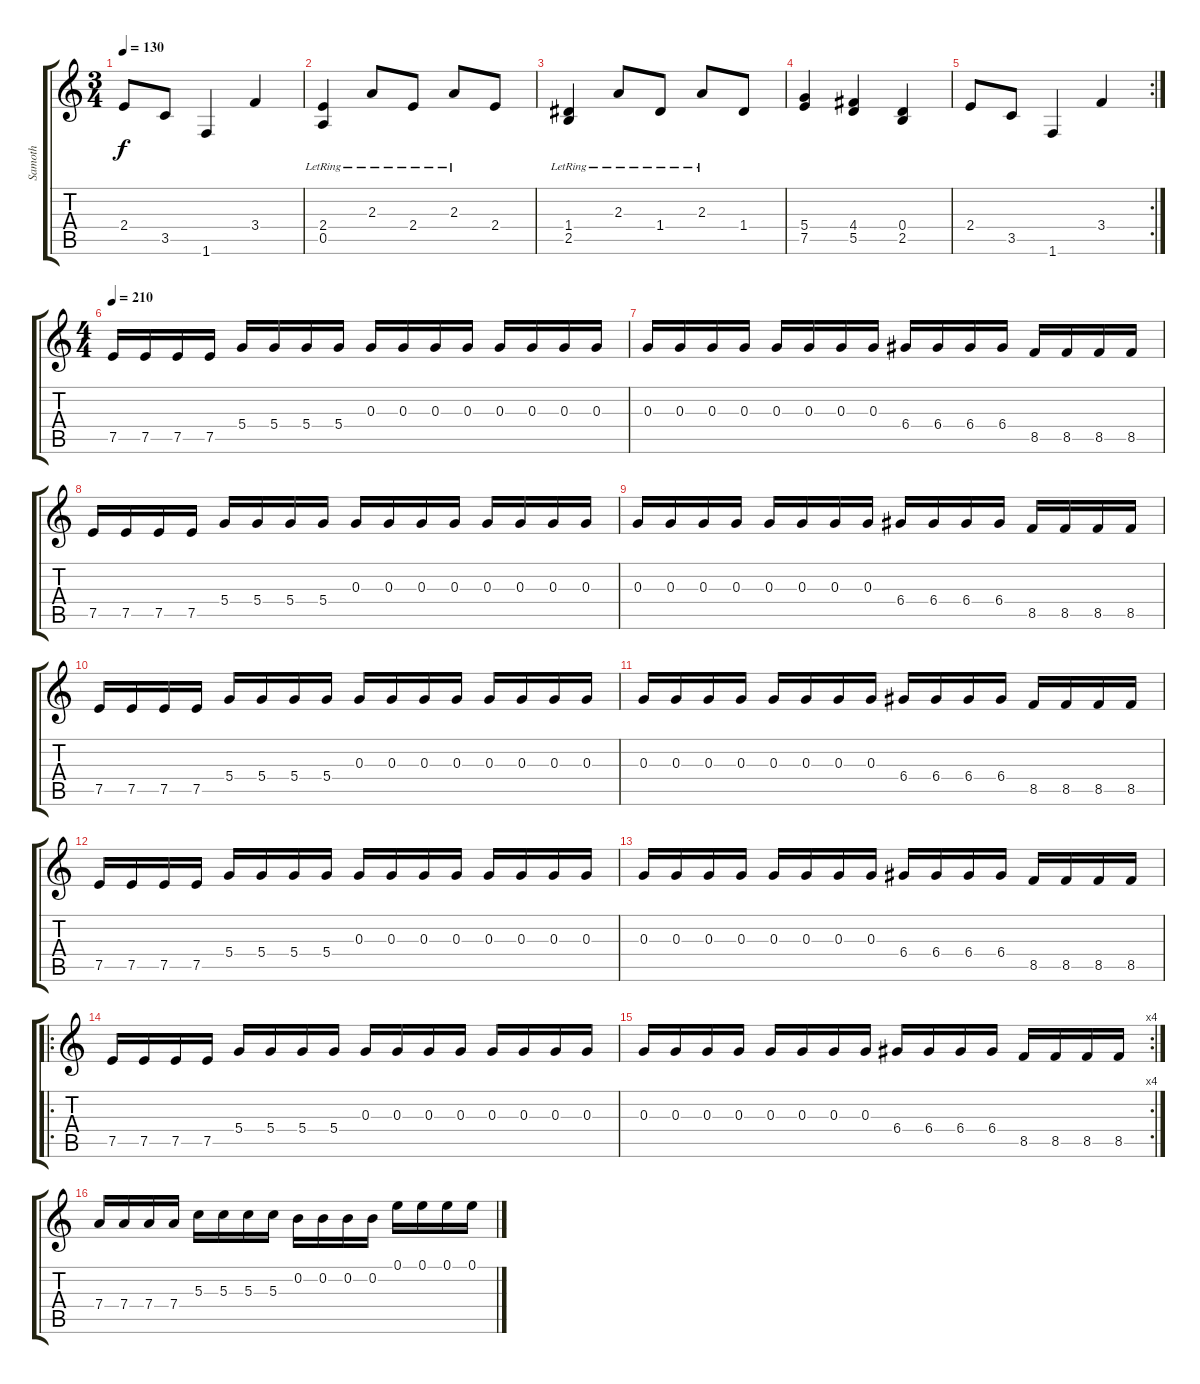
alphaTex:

\track ("Samoth" "Samoth") {instrument distortionguitar}
\staff {score tabs}
\tuning (E4 B3 G3 D3 A2 E2) {hide}
\ts (3 4)
\tempo 130
\clef g2
\ks c
2.4.8{dy f} 3.5.8 1.6.4 3.4.4 |
(2.4{lr} 0.5{lr}).4 2.3{lr}.8 2.4{lr}.8 2.3{lr}.8 2.4.8 |
(1.4{lr} 2.5{lr}).4 2.3{lr}.8 1.4{lr}.8 2.3{lr}.8 1.4.8 |
(5.4 7.5).4 (4.4 5.5).4 (0.4 2.5).4 |
\rc 2
2.4.8 3.5.8 1.6.4 3.4.4 |
\ts (4 4)
\tempo 210
7.5.16 7.5.16 7.5.16 7.5.16 5.4.16 5.4.16 5.4.16 5.4.16 0.3.16 0.3.16 0.3.16 0.3.16 0.3.16 0.3.16 0.3.16 0.3.16 |
0.3.16 0.3.16 0.3.16 0.3.16 0.3.16 0.3.16 0.3.16 0.3.16 6.4.16 6.4.16 6.4.16 6.4.16 8.5.16 8.5.16 8.5.16 8.5.16 |
7.5.16 7.5.16 7.5.16 7.5.16 5.4.16 5.4.16 5.4.16 5.4.16 0.3.16 0.3.16 0.3.16 0.3.16 0.3.16 0.3.16 0.3.16 0.3.16 |
0.3.16 0.3.16 0.3.16 0.3.16 0.3.16 0.3.16 0.3.16 0.3.16 6.4.16 6.4.16 6.4.16 6.4.16 8.5.16 8.5.16 8.5.16 8.5.16 |
7.5.16 7.5.16 7.5.16 7.5.16 5.4.16 5.4.16 5.4.16 5.4.16 0.3.16 0.3.16 0.3.16 0.3.16 0.3.16 0.3.16 0.3.16 0.3.16 |
0.3.16 0.3.16 0.3.16 0.3.16 0.3.16 0.3.16 0.3.16 0.3.16 6.4.16 6.4.16 6.4.16 6.4.16 8.5.16 8.5.16 8.5.16 8.5.16 |
7.5.16 7.5.16 7.5.16 7.5.16 5.4.16 5.4.16 5.4.16 5.4.16 0.3.16 0.3.16 0.3.16 0.3.16 0.3.16 0.3.16 0.3.16 0.3.16 |
0.3.16 0.3.16 0.3.16 0.3.16 0.3.16 0.3.16 0.3.16 0.3.16 6.4.16 6.4.16 6.4.16 6.4.16 8.5.16 8.5.16 8.5.16 8.5.16 |
\ro
7.5.16 7.5.16 7.5.16 7.5.16 5.4.16 5.4.16 5.4.16 5.4.16 0.3.16 0.3.16 0.3.16 0.3.16 0.3.16 0.3.16 0.3.16 0.3.16 |
\rc 4
0.3.16 0.3.16 0.3.16 0.3.16 0.3.16 0.3.16 0.3.16 0.3.16 6.4.16 6.4.16 6.4.16 6.4.16 8.5.16 8.5.16 8.5.16 8.5.16 |
7.4.16 7.4.16 7.4.16 7.4.16 5.3.16 5.3.16 5.3.16 5.3.16 0.2.16 0.2.16 0.2.16 0.2.16 0.1.16 0.1.16 0.1.16 0.1.16
